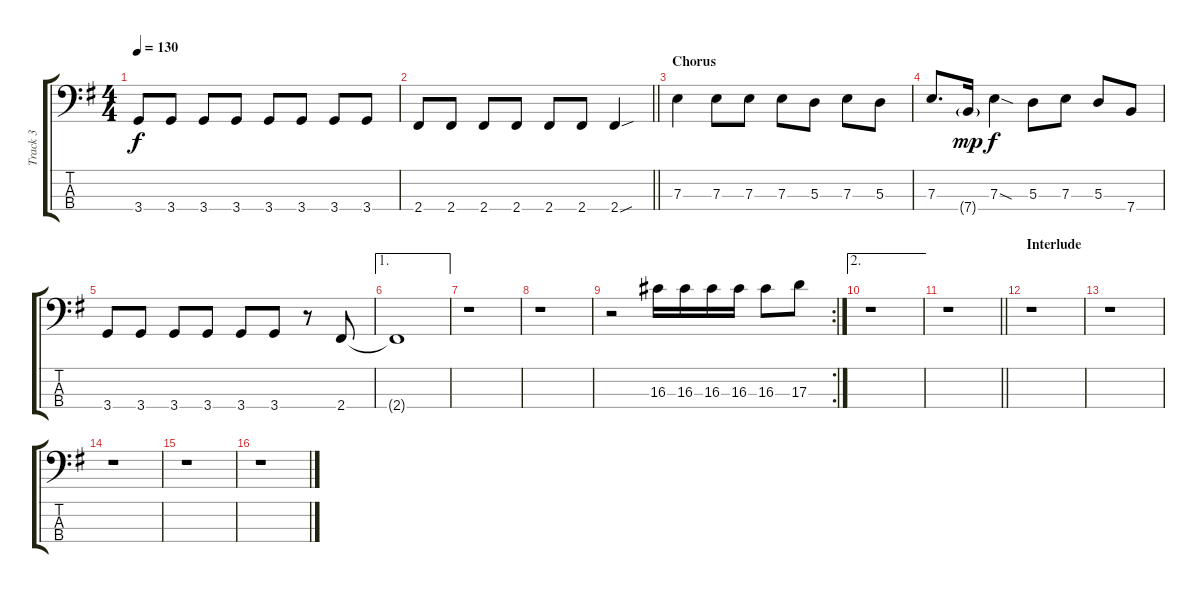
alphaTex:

\track ("Track 3" "Track 3") {instrument electricbassfinger}
\staff {score tabs}
\tuning (G2 D2 A1 E1) {hide}
\ts (4 4)
\tempo 130
\clef f4
\ks g
3.4.8{dy f} 3.4.8 3.4.8 3.4.8 3.4.8 3.4.8 3.4.8 3.4.8 |
\barLineRight lightlight
2.4.8 2.4.8 2.4.8 2.4.8 2.4.8 2.4.8 2.4{sou}.4 |
\section ("" "Chorus")
7.3.4 7.3.8 7.3.8 7.3.8 5.3.8 7.3.8 5.3.8 |
7.3.8{d} 7.4{g}.16{dy mp} 7.3{sod}.4{dy f} 5.3.8 7.3.8 5.3.8 7.4.8 |
3.4.8 3.4.8 3.4.8 3.4.8 3.4.8 3.4.8 r.8 2.4.8 |
\ae 1
2.4{t}.1 |
r.1 |
r.1 |
\rc 2
r.2 16.3.16 16.3.16 16.3.16 16.3.16 16.3.8 17.3.8 |
\ae 2
r.1 |
\barLineRight lightlight
r.1 |
\section ("" "Interlude")
r.1 |
r.1 |
r.1 |
r.1 |
r.1
